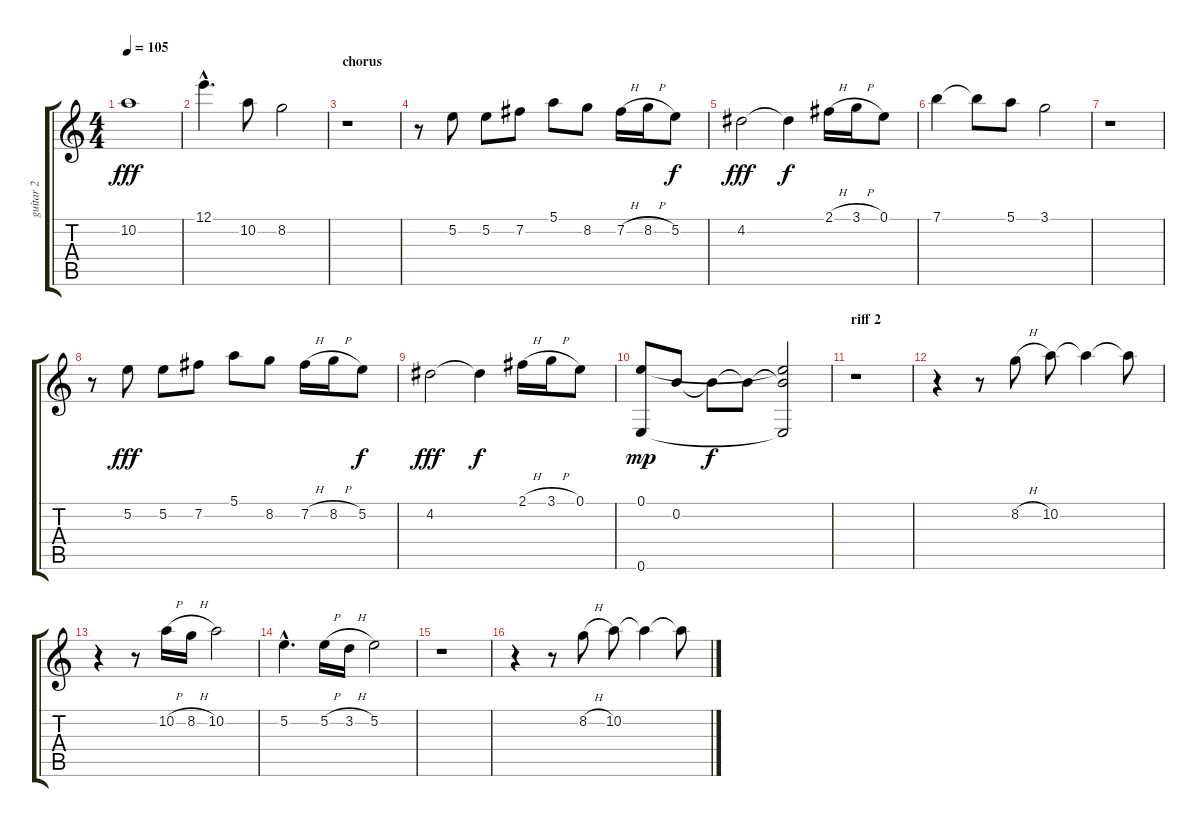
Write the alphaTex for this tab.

\track ("guitar 2" "guitar 2") {instrument acousticguitarnylon}
\staff {score tabs}
\tuning (E4 B3 G3 D3 A2 E2) {hide}
\ts (4 4)
\tempo 105
\clef g2
\ks c
10.2.1{dy fff} |
12.1{hac}.4{d} 10.2.8 8.2.2 |
\section ("" "chorus")
r.1 |
r.8 5.2.8 5.2.8 7.2.8 5.1.8 8.2.8 7.2{h}.16 8.2{h}.16 5.2.8{dy f} |
4.2.2{dy fff} 4.2{t}.4{dy f} 2.1{h}.16 3.1{h}.16 0.1.8 |
7.1.4 7.1{t}.8 5.1.8 3.1.2 |
r.1 |
r.8 5.2.8{dy fff} 5.2.8 7.2.8 5.1.8 8.2.8 7.2{h}.16 8.2{h}.16 5.2.8{dy f} |
4.2.2{dy fff} 4.2{t}.4{dy f} 2.1{h}.16 3.1{h}.16 0.1.8 |
(0.1 0.6).8{dy mp} 0.2.8 0.2{t}.8{dy f} 0.2{t}.8 (0.1{t} 0.2{t} 0.6{t}).2 |
\section ("" "riff 2")
r.1 |
r.4 r.8 8.2{h}.8 10.2.8 10.2{t}.4 10.2{t}.8 |
r.4 r.8 10.2{h}.16 8.2{h}.16 10.2.2 |
5.2{hac}.4{d} 5.2{h}.16 3.2{h}.16 5.2.2 |
r.1 |
r.4 r.8 8.2{h}.8 10.2.8 10.2{t}.4 10.2{t}.8
